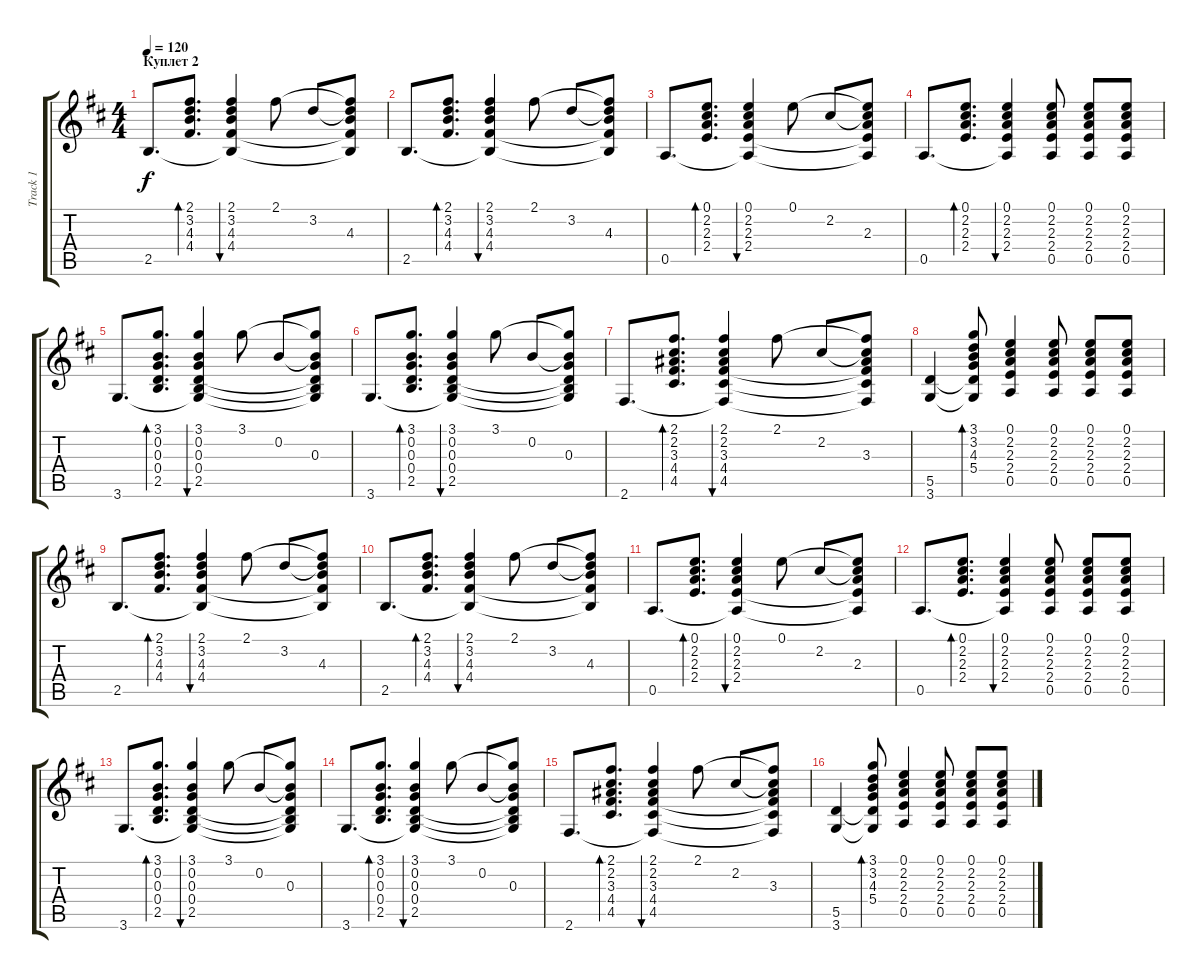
\track ("Track 1" "Track 1") {instrument acousticguitarsteel}
\staff {score tabs}
\tuning (E4 B3 G3 D3 A2 E2) {hide}
\ts (4 4)
\section ("" "Куплет 2")
\tempo 120
\clef g2
\ks bminor
2.5.8{d dy f} (2.1 3.2 4.3 4.4).8{d bd 240} (2.1 3.2 4.3 4.4 2.5{t}).4{bu 60} 2.1.8 3.2.8 (2.1{t} 3.2{t} 4.3 4.4{t} 2.5{t}).8 |
2.5.8{d} (2.1 3.2 4.3 4.4).8{d bd 240} (2.1 3.2 4.3 4.4 2.5{t}).4{bu 60} 2.1.8 3.2.8 (2.1{t} 3.2{t} 4.3 4.4{t} 2.5{t}).8 |
0.5.8{d} (0.1 2.2 2.3 2.4).8{d bd 240} (0.1 2.2 2.3 2.4 0.5{t}).4{bu 60} 0.1.8 2.2.8 (0.1{t} 2.2{t} 2.3 2.4{t} 0.5{t}).8 |
0.5.8{d} (0.1 2.2 2.3 2.4).8{d bd 240} (0.1 2.2 2.3 2.4 0.5{t}).4{bu 60} (0.1 2.2 2.3 2.4 0.5).8 (0.1 2.2 2.3 2.4 0.5).8 (0.1 2.2 2.3 2.4 0.5).8 |
3.6.8{d} (3.1 0.2 0.3 0.4 2.5).8{d bd 240} (3.1 0.2 0.3 0.4 2.5 3.6{t}).4{bu 60} 3.1.8 0.2.8 (3.1{t} 0.2{t} 0.3 0.4{t} 2.5{t} 3.6{t}).8 |
3.6.8{d} (3.1 0.2 0.3 0.4 2.5).8{d bd 240} (3.1 0.2 0.3 0.4 2.5 3.6{t}).4{bu 60} 3.1.8 0.2.8 (3.1{t} 0.2{t} 0.3 0.4{t} 2.5{t} 3.6{t}).8 |
2.6.8{d} (2.1 2.2 3.3 4.4 4.5).8{d bd 240} (2.1 2.2 3.3 4.4 4.5 2.6{t}).4{bu 60} 2.1.8 2.2.8 (2.1{t} 2.2{t} 3.3 4.4{t} 4.5{t} 2.6{t}).8 |
(5.5 3.6).4 (3.1 3.2 4.3 5.4 5.5{t} 3.6{t}).8{bd 120} (0.1 2.2 2.3 2.4 0.5).4 (0.1 2.2 2.3 2.4 0.5).8 (0.1 2.2 2.3 2.4 0.5).8 (0.1 2.2 2.3 2.4 0.5).8 |
2.5.8{d} (2.1 3.2 4.3 4.4).8{d bd 240} (2.1 3.2 4.3 4.4 2.5{t}).4{bu 60} 2.1.8 3.2.8 (2.1{t} 3.2{t} 4.3 4.4{t} 2.5{t}).8 |
2.5.8{d} (2.1 3.2 4.3 4.4).8{d bd 240} (2.1 3.2 4.3 4.4 2.5{t}).4{bu 60} 2.1.8 3.2.8 (2.1{t} 3.2{t} 4.3 4.4{t} 2.5{t}).8 |
0.5.8{d} (0.1 2.2 2.3 2.4).8{d bd 240} (0.1 2.2 2.3 2.4 0.5{t}).4{bu 60} 0.1.8 2.2.8 (0.1{t} 2.2{t} 2.3 2.4{t} 0.5{t}).8 |
0.5.8{d} (0.1 2.2 2.3 2.4).8{d bd 240} (0.1 2.2 2.3 2.4 0.5{t}).4{bu 60} (0.1 2.2 2.3 2.4 0.5).8 (0.1 2.2 2.3 2.4 0.5).8 (0.1 2.2 2.3 2.4 0.5).8 |
3.6.8{d} (3.1 0.2 0.3 0.4 2.5).8{d bd 240} (3.1 0.2 0.3 0.4 2.5 3.6{t}).4{bu 60} 3.1.8 0.2.8 (3.1{t} 0.2{t} 0.3 0.4{t} 2.5{t} 3.6{t}).8 |
3.6.8{d} (3.1 0.2 0.3 0.4 2.5).8{d bd 240} (3.1 0.2 0.3 0.4 2.5 3.6{t}).4{bu 60} 3.1.8 0.2.8 (3.1{t} 0.2{t} 0.3 0.4{t} 2.5{t} 3.6{t}).8 |
2.6.8{d} (2.1 2.2 3.3 4.4 4.5).8{d bd 240} (2.1 2.2 3.3 4.4 4.5 2.6{t}).4{bu 60} 2.1.8 2.2.8 (2.1{t} 2.2{t} 3.3 4.4{t} 4.5{t} 2.6{t}).8 |
(5.5 3.6).4 (3.1 3.2 4.3 5.4 5.5{t} 3.6{t}).8{bd 120} (0.1 2.2 2.3 2.4 0.5).4 (0.1 2.2 2.3 2.4 0.5).8 (0.1 2.2 2.3 2.4 0.5).8 (0.1 2.2 2.3 2.4 0.5).8
